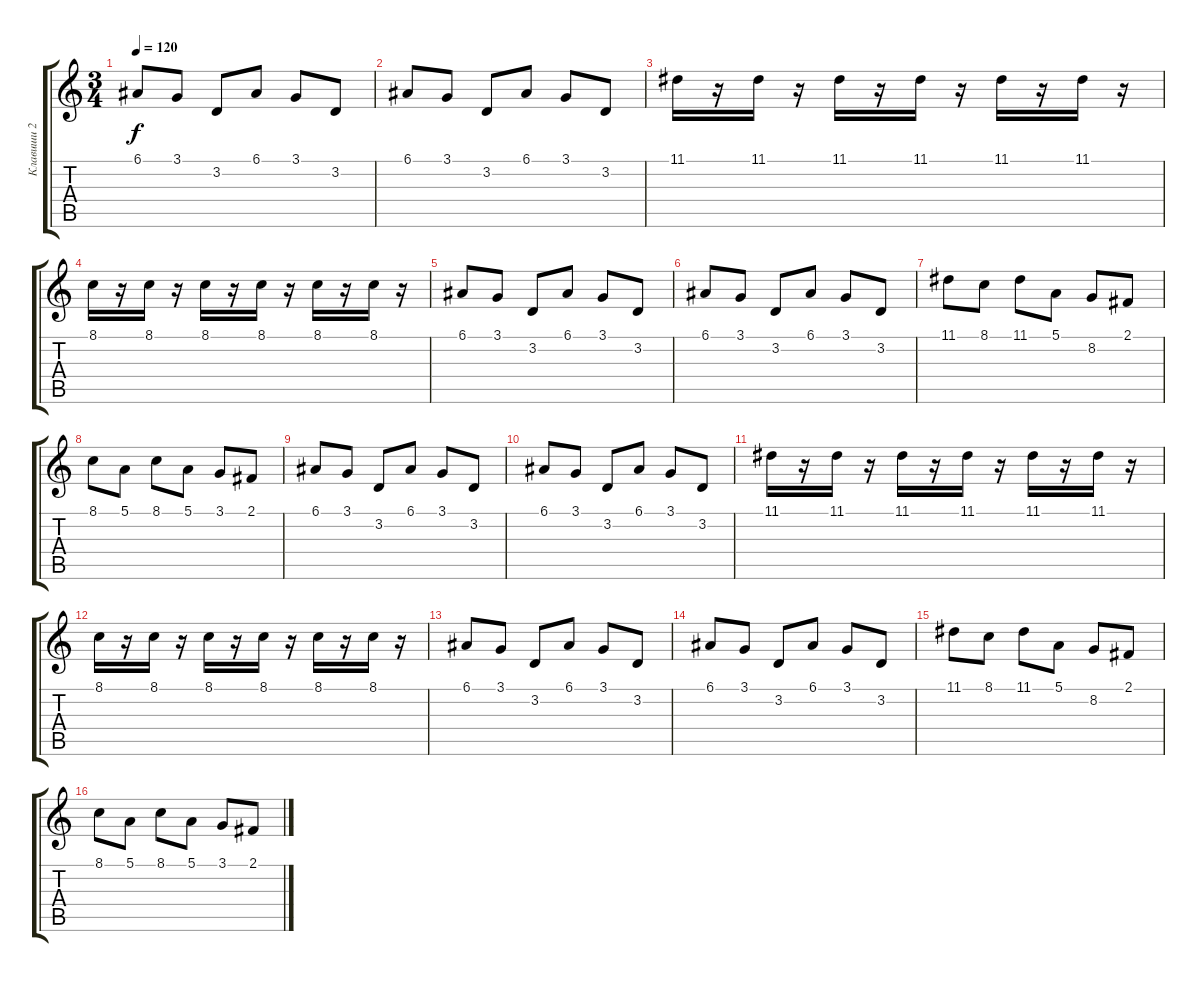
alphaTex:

\track ("Клавиши 2" "Клавиши 2") {instrument acousticgrandpiano}
\staff {score tabs}
\tuning (E4 B3 G3 D3 A2 E2) {hide}
\ts (3 4)
\tempo 120
\clef g2
\ks c
6.1.8{dy f} 3.1.8 3.2.8 6.1.8 3.1.8 3.2.8 |
6.1.8 3.1.8 3.2.8 6.1.8 3.1.8 3.2.8 |
11.1.16 r.16 11.1.16 r.16 11.1.16 r.16 11.1.16 r.16 11.1.16 r.16 11.1.16 r.16 |
8.1.16 r.16 8.1.16 r.16 8.1.16 r.16 8.1.16 r.16 8.1.16 r.16 8.1.16 r.16 |
6.1.8 3.1.8 3.2.8 6.1.8 3.1.8 3.2.8 |
6.1.8 3.1.8 3.2.8 6.1.8 3.1.8 3.2.8 |
11.1.8 8.1.8 11.1.8 5.1.8 8.2.8 2.1.8 |
8.1.8 5.1.8 8.1.8 5.1.8 3.1.8 2.1.8 |
6.1.8 3.1.8 3.2.8 6.1.8 3.1.8 3.2.8 |
6.1.8 3.1.8 3.2.8 6.1.8 3.1.8 3.2.8 |
11.1.16 r.16 11.1.16 r.16 11.1.16 r.16 11.1.16 r.16 11.1.16 r.16 11.1.16 r.16 |
8.1.16 r.16 8.1.16 r.16 8.1.16 r.16 8.1.16 r.16 8.1.16 r.16 8.1.16 r.16 |
6.1.8 3.1.8 3.2.8 6.1.8 3.1.8 3.2.8 |
6.1.8 3.1.8 3.2.8 6.1.8 3.1.8 3.2.8 |
11.1.8 8.1.8 11.1.8 5.1.8 8.2.8 2.1.8 |
8.1.8 5.1.8 8.1.8 5.1.8 3.1.8 2.1.8
